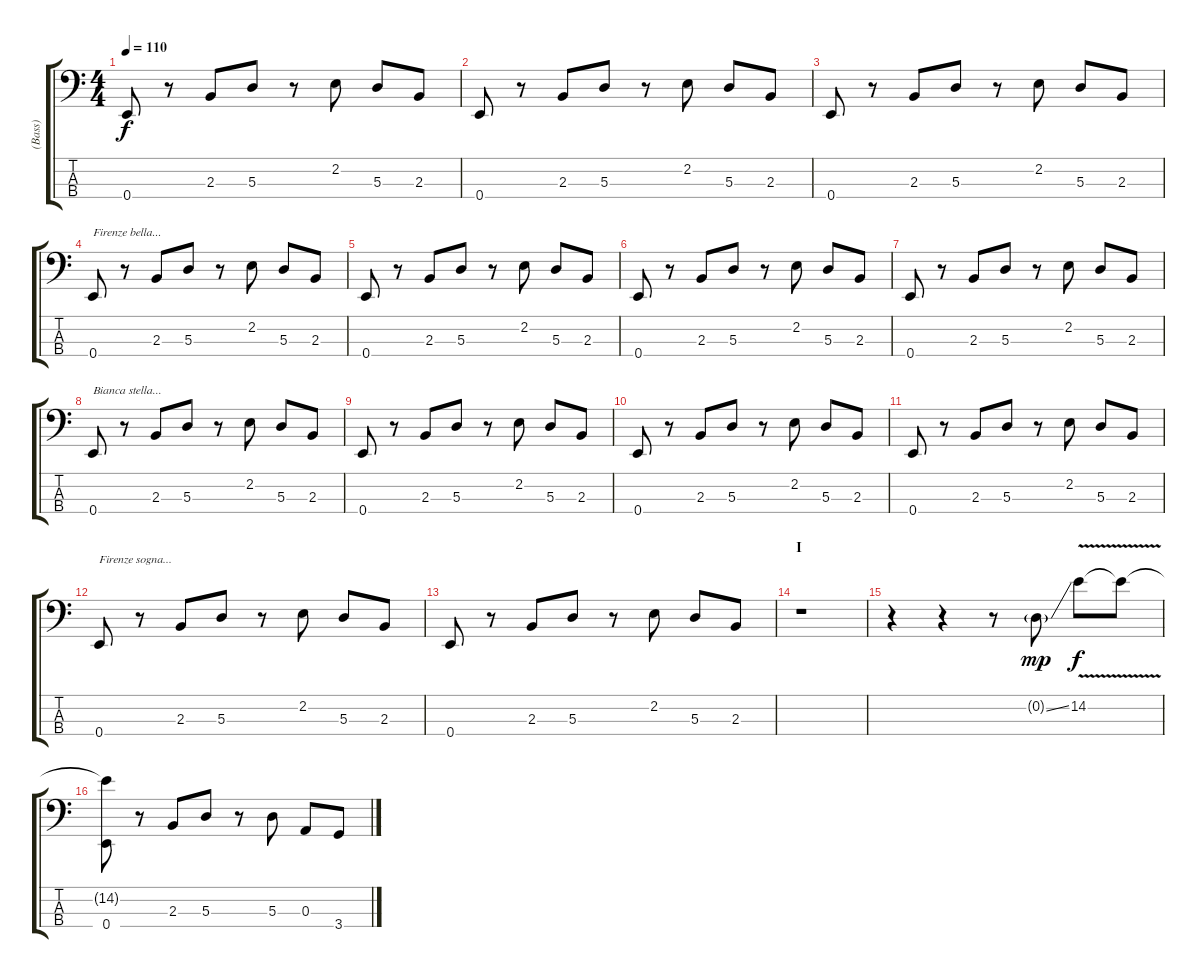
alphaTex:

\track ("(Bass)" "(Bass)") {instrument electricbassfinger}
\staff {score tabs}
\tuning (G2 D2 A1 E1) {hide}
\ts (4 4)
\tempo 110
\clef f4
\ks c
0.4.8{dy f} r.8 2.3.8 5.3.8 r.8 2.2.8 5.3.8 2.3.8 |
0.4.8 r.8 2.3.8 5.3.8 r.8 2.2.8 5.3.8 2.3.8 |
0.4.8 r.8 2.3.8 5.3.8 r.8 2.2.8 5.3.8 2.3.8 |
0.4.8{txt "Firenze bella..."} r.8 2.3.8 5.3.8 r.8 2.2.8 5.3.8 2.3.8 |
0.4.8 r.8 2.3.8 5.3.8 r.8 2.2.8 5.3.8 2.3.8 |
0.4.8 r.8 2.3.8 5.3.8 r.8 2.2.8 5.3.8 2.3.8 |
0.4.8 r.8 2.3.8 5.3.8 r.8 2.2.8 5.3.8 2.3.8 |
0.4.8{txt "Bianca stella..."} r.8 2.3.8 5.3.8 r.8 2.2.8 5.3.8 2.3.8 |
0.4.8 r.8 2.3.8 5.3.8 r.8 2.2.8 5.3.8 2.3.8 |
0.4.8 r.8 2.3.8 5.3.8 r.8 2.2.8 5.3.8 2.3.8 |
0.4.8 r.8 2.3.8 5.3.8 r.8 2.2.8 5.3.8 2.3.8 |
0.4.8{txt "Firenze sogna..."} r.8 2.3.8 5.3.8 r.8 2.2.8 5.3.8 2.3.8 |
0.4.8 r.8 2.3.8 5.3.8 r.8 2.2.8 5.3.8 2.3.8 |
\section ("" "I")
r.1 |
r.4 r.4 r.8 0.2{ss g}.8{dy mp} 14.2{v}.8{dy f} 14.2{t}.8 |
(14.2{t} 0.4).8 r.8 2.3.8 5.3.8 r.8 5.3.8 0.3.8 3.4.8
